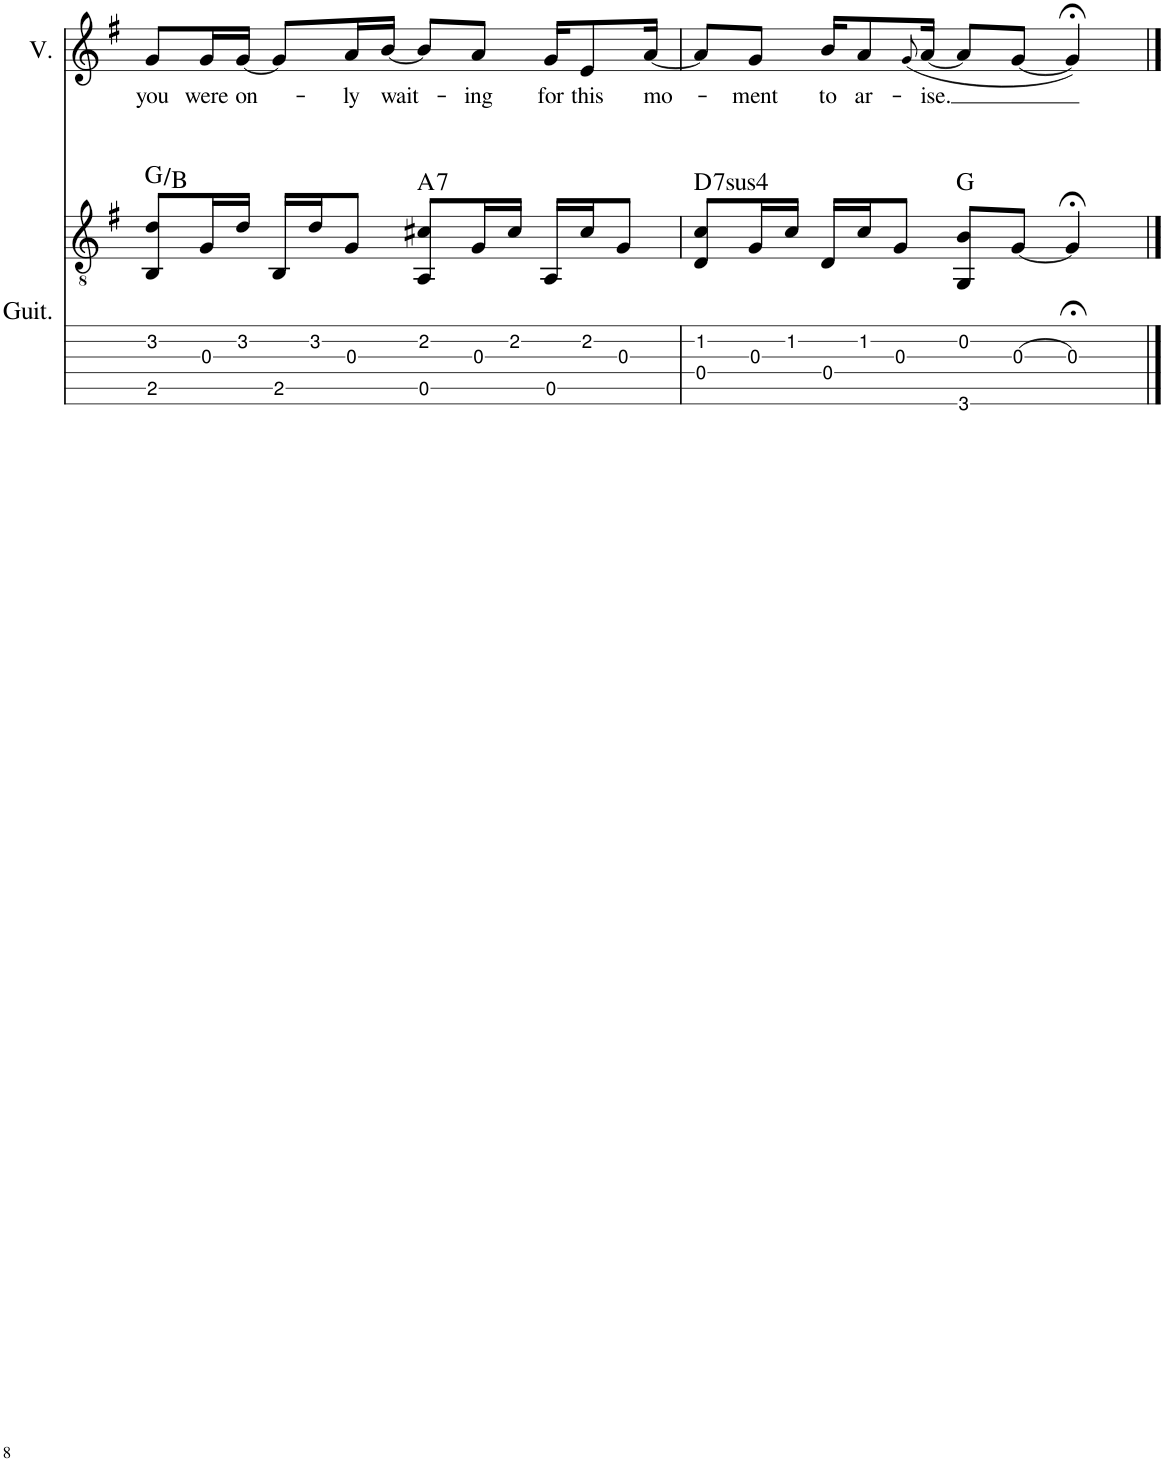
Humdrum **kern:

**kern	**kern	**harte	**kern	**text
*part2	*part2	*part2	*part1	*part1
*staff3	*staff2	*	*staff1	*staff1
*I"Guitar	*	*	*I"Vocals	*
*I'Guit.	*	*	*I'V.	*
!!LO:PB:g=z
*	*clefGv2	*	*clefG2	*
*k[f#]	*k[f#]	*	*k[f#]	*
*M4/4	*M4/4	*	*M4/4	*
=39	=39	=39	=39	=39
!	!	!	!	!LO:LY:b
8BB\ 8d\L	8BB/ 8d/L	G:maj/3	8g/L	you
!	!	!	!	!LO:LY:b
16GL	16G/L	.	16g/L	were
!	!	!	!	!LO:LY:b
16dJJ	16d/JJ	.	[16g/JJ	-on-
16BBLL	16BB/LL	.	8g/L]	.
16dJ	16d/J	.	.	.
!	!	!	!	!LO:LY:b
8GJ	8G/J	.	16a/L	-ly
!	!	!	!	!LO:LY:b
.	.	.	[16b/JJ	wait-
!	!	!LO:H:kt=7	!	!
8AA\ 8c#X\L	8AA/ 8c#X/L	A:7	8b/L]	.
!	!	!	!	!LO:LY:b
16GL	16G/L	.	8a/J	-ing
16c#JJ	16c#/JJ	.	.	.
!	!	!	!	!LO:LY:b
16AALL	16AA/LL	.	16g/KL	for
!	!	!	!	!LO:LY:b
16c#J	16c#/J	.	8e/	this
8GJ	8G/J	.	.	.
!	!	!	!	!LO:LY:b
.	.	.	[16a/Jk	mo-
=40	=40	=40	=40	=40
!	!	!LO:H:kt=74	!	!
8D\ 8c\L	8D/ 8c/L	D:sus4(7)	8a/L]	.
!	!	!	!	!LO:LY:b
16GL	16G/L	.	8g/J	-ment
16cJJ	16c/JJ	.	.	.
!	!	!	!	!LO:LY:b
16DLL	16D/LL	.	16b/KL	to
!	!	!	!	!LO:LY:b
16cJ	16c/J	.	8a/	ar-
8GJ	8G/J	.	.	.
.	.	.	(8qg/	.
!	!	!	!	!LO:LY:b
.	.	.	[16a/Jk	-ise.
8GG\ 8B\L	8GG/ 8B/L	G:maj	8a/L]	.
[8GJ	[8G/J	.	[8g/J	.
4G;<]	4G;</]	.	4g;</])	.
==	==	==	==	==
*-	*-	*-	*-	*-
